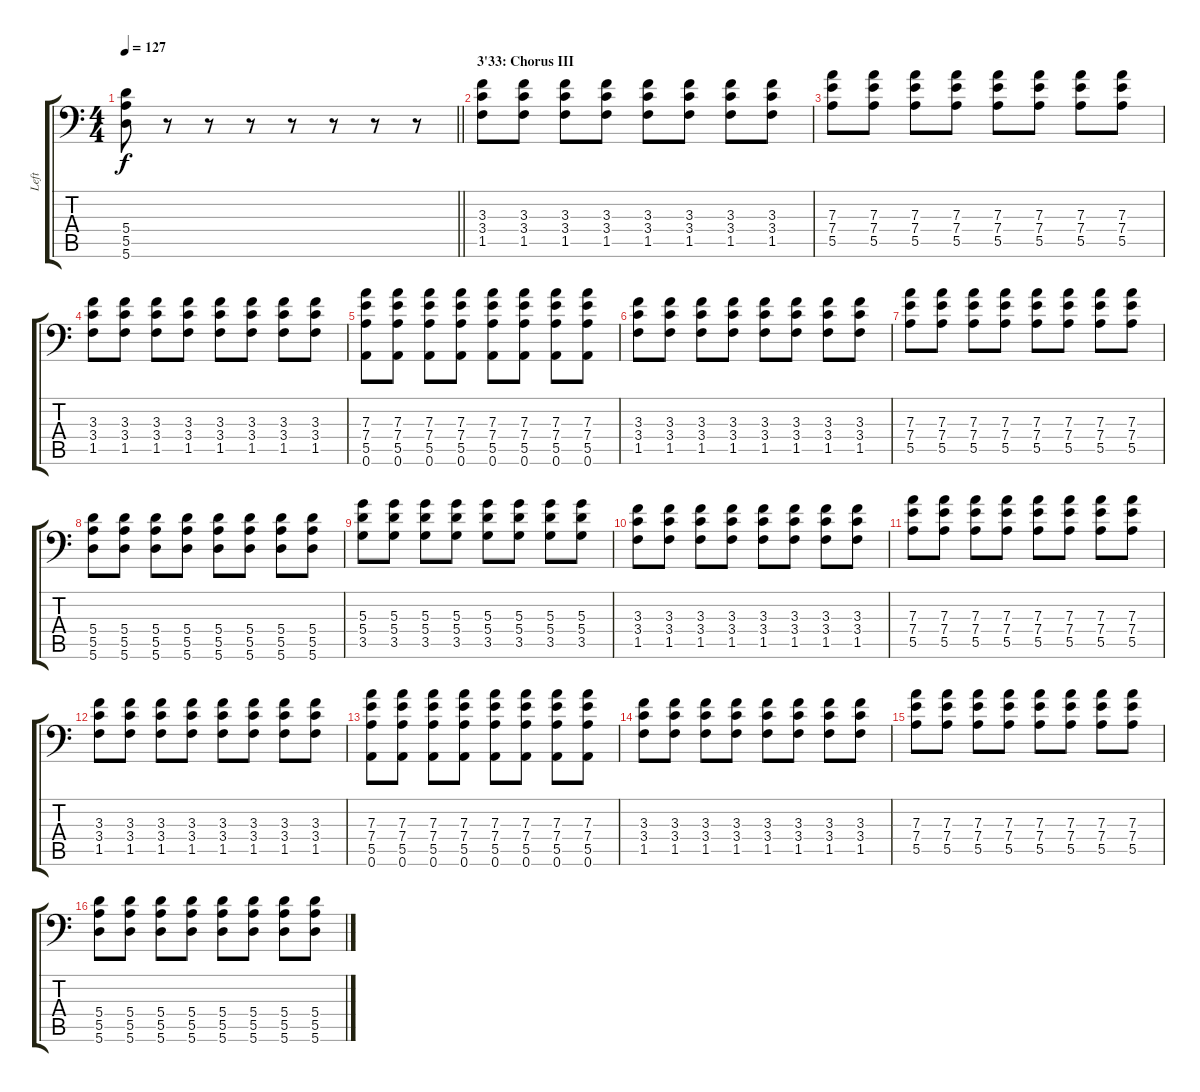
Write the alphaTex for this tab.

\track ("Left" "Left") {instrument distortionguitar}
\staff {score tabs}
\tuning (B3 Gb3 D3 A2 E2 A1) {hide}
\ts (4 4)
\tempo 127
\clef f4
\barLineRight lightlight
\ks c
(5.4 5.5 5.6).8{dy f} r.8 r.8 r.8 r.8 r.8 r.8 r.8 |
\section ("" "3'33: Chorus III")
(3.3 3.4 1.5).8 (3.3 3.4 1.5).8 (3.3 3.4 1.5).8 (3.3 3.4 1.5).8 (3.3 3.4 1.5).8 (3.3 3.4 1.5).8 (3.3 3.4 1.5).8 (3.3 3.4 1.5).8 |
(7.3 7.4 5.5).8 (7.3 7.4 5.5).8 (7.3 7.4 5.5).8 (7.3 7.4 5.5).8 (7.3 7.4 5.5).8 (7.3 7.4 5.5).8 (7.3 7.4 5.5).8 (7.3 7.4 5.5).8 |
(3.3 3.4 1.5).8 (3.3 3.4 1.5).8 (3.3 3.4 1.5).8 (3.3 3.4 1.5).8 (3.3 3.4 1.5).8 (3.3 3.4 1.5).8 (3.3 3.4 1.5).8 (3.3 3.4 1.5).8 |
(7.3 7.4 5.5 0.6).8 (7.3 7.4 5.5 0.6).8 (7.3 7.4 5.5 0.6).8 (7.3 7.4 5.5 0.6).8 (7.3 7.4 5.5 0.6).8 (7.3 7.4 5.5 0.6).8 (7.3 7.4 5.5 0.6).8 (7.3 7.4 5.5 0.6).8 |
(3.3 3.4 1.5).8 (3.3 3.4 1.5).8 (3.3 3.4 1.5).8 (3.3 3.4 1.5).8 (3.3 3.4 1.5).8 (3.3 3.4 1.5).8 (3.3 3.4 1.5).8 (3.3 3.4 1.5).8 |
(7.3 7.4 5.5).8 (7.3 7.4 5.5).8 (7.3 7.4 5.5).8 (7.3 7.4 5.5).8 (7.3 7.4 5.5).8 (7.3 7.4 5.5).8 (7.3 7.4 5.5).8 (7.3 7.4 5.5).8 |
(5.4 5.5 5.6).8 (5.4 5.5 5.6).8 (5.4 5.5 5.6).8 (5.4 5.5 5.6).8 (5.4 5.5 5.6).8 (5.4 5.5 5.6).8 (5.4 5.5 5.6).8 (5.4 5.5 5.6).8 |
(5.3 5.4 3.5).8 (5.3 5.4 3.5).8 (5.3 5.4 3.5).8 (5.3 5.4 3.5).8 (5.3 5.4 3.5).8 (5.3 5.4 3.5).8 (5.3 5.4 3.5).8 (5.3 5.4 3.5).8 |
(3.3 3.4 1.5).8 (3.3 3.4 1.5).8 (3.3 3.4 1.5).8 (3.3 3.4 1.5).8 (3.3 3.4 1.5).8 (3.3 3.4 1.5).8 (3.3 3.4 1.5).8 (3.3 3.4 1.5).8 |
(7.3 7.4 5.5).8 (7.3 7.4 5.5).8 (7.3 7.4 5.5).8 (7.3 7.4 5.5).8 (7.3 7.4 5.5).8 (7.3 7.4 5.5).8 (7.3 7.4 5.5).8 (7.3 7.4 5.5).8 |
(3.3 3.4 1.5).8 (3.3 3.4 1.5).8 (3.3 3.4 1.5).8 (3.3 3.4 1.5).8 (3.3 3.4 1.5).8 (3.3 3.4 1.5).8 (3.3 3.4 1.5).8 (3.3 3.4 1.5).8 |
(7.3 7.4 5.5 0.6).8 (7.3 7.4 5.5 0.6).8 (7.3 7.4 5.5 0.6).8 (7.3 7.4 5.5 0.6).8 (7.3 7.4 5.5 0.6).8 (7.3 7.4 5.5 0.6).8 (7.3 7.4 5.5 0.6).8 (7.3 7.4 5.5 0.6).8 |
(3.3 3.4 1.5).8 (3.3 3.4 1.5).8 (3.3 3.4 1.5).8 (3.3 3.4 1.5).8 (3.3 3.4 1.5).8 (3.3 3.4 1.5).8 (3.3 3.4 1.5).8 (3.3 3.4 1.5).8 |
(7.3 7.4 5.5).8 (7.3 7.4 5.5).8 (7.3 7.4 5.5).8 (7.3 7.4 5.5).8 (7.3 7.4 5.5).8 (7.3 7.4 5.5).8 (7.3 7.4 5.5).8 (7.3 7.4 5.5).8 |
(5.4 5.5 5.6).8 (5.4 5.5 5.6).8 (5.4 5.5 5.6).8 (5.4 5.5 5.6).8 (5.4 5.5 5.6).8 (5.4 5.5 5.6).8 (5.4 5.5 5.6).8 (5.4 5.5 5.6).8
